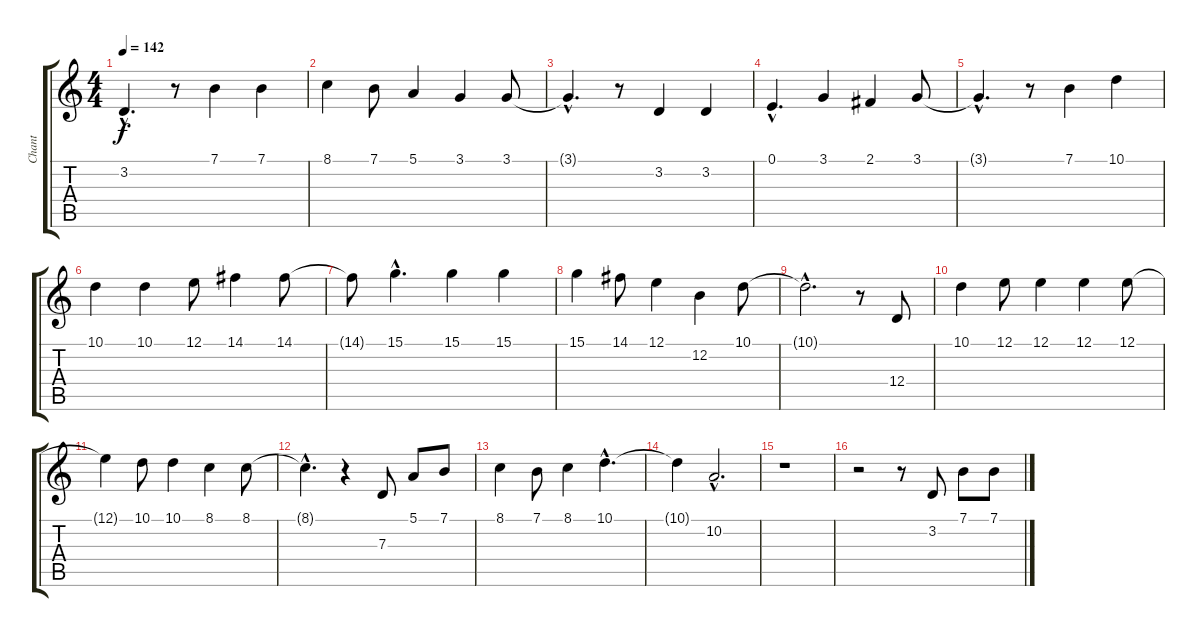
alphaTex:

\track ("Chant" "Chant") {instrument synthbrass1}
\staff {score tabs}
\tuning (E4 B3 G3 D3 A2 E2) {hide}
\ts (4 4)
\tempo 142
\clef g2
\ks c
3.2{hac t}.4{d dy f} r.8 7.1.4 7.1.4 |
8.1.4 7.1.8 5.1.4 3.1.4 3.1.8 |
3.1{hac t}.4{d} r.8 3.2.4 3.2.4 |
0.1{hac}.4{d} 3.1.4 2.1.4 3.1.8 |
3.1{hac t}.4{d} r.8 7.1.4 10.1.4 |
10.1.4 10.1.4 12.1.8 14.1.4 14.1.8 |
14.1{t}.8 15.1{hac}.4{d} 15.1.4 15.1.4 |
15.1.4 14.1.8 12.1.4 12.2.4 10.1.8 |
10.1{hac t}.2{d} r.8 12.4.8 |
10.1.4 12.1.8 12.1.4 12.1.4 12.1.8 |
12.1{t}.4 10.1.8 10.1.4 8.1.4 8.1.8 |
8.1{hac t}.4{d} r.4 7.3.8 5.1.8 7.1.8 |
8.1.4 7.1.8 8.1.4 10.1{hac}.4{d} |
10.1{t}.4 10.2{hac}.2{d} |
r.1 |
r.2 r.8 3.2.8 7.1.8 7.1.8
